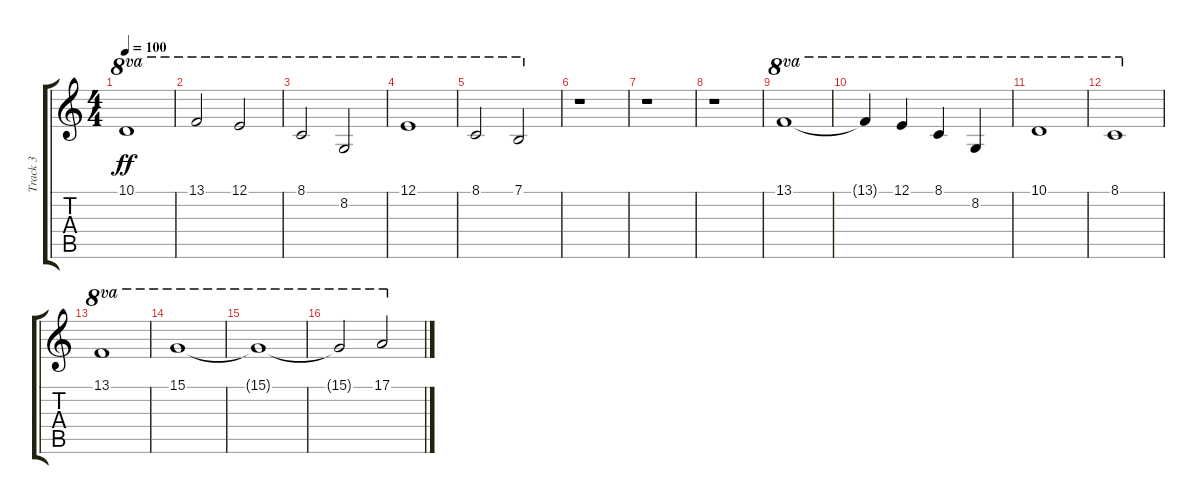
\track ("Track 3" "Track 3") {instrument stringensemble1 bank 1}
\staff {score tabs}
\tuning (E4 B3 G3 D3 A2 E2) {hide}
\ts (4 4)
\tempo 100
\clef g2
\ks c
10.1.1{ot 8va dy ff} |
13.1.2{ot 8va} 12.1.2{ot 8va} |
8.1.2{ot 8va} 8.2.2{ot 8va} |
12.1.1{ot 8va} |
8.1.2{ot 8va} 7.1.2{ot 8va} |
r.1 |
r.1 |
r.1 |
13.1.1{ot 8va} |
13.1{t}.4{ot 8va} 12.1.4{ot 8va} 8.1.4{ot 8va} 8.2.4{ot 8va} |
10.1.1{ot 8va volume 13} |
8.1.1{ot 8va} |
13.1.1{ot 8va volume 10} |
15.1.1{ot 8va} |
15.1{t}.1{ot 8va volume 9} |
15.1{t}.2{ot 8va} 17.1.2{ot 8va volume 8}
